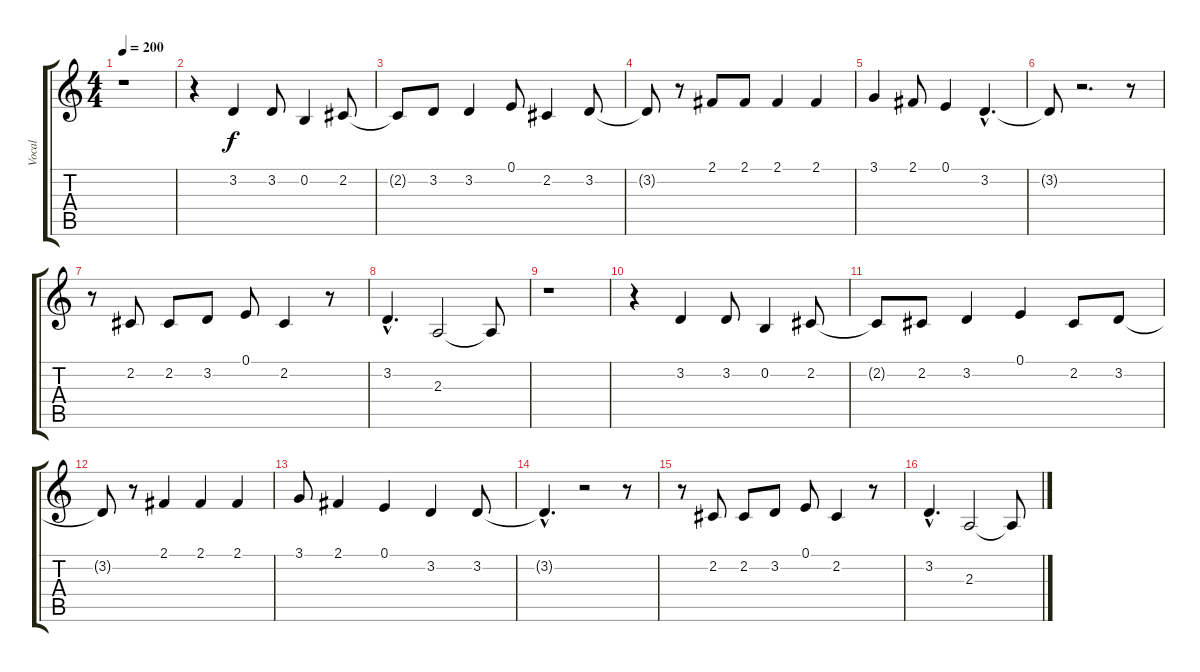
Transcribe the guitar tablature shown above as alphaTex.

\track ("Vocal" "Vocal") {instrument flute}
\staff {score tabs}
\tuning (E4 B3 G3 D3 A2 E2) {hide}
\ts (4 4)
\tempo 200
\clef g2
\ks c
r.1{dy f} |
r.4 3.2.4 3.2.8 0.2.4 2.2.8 |
2.2{t}.8 3.2.8 3.2.4 0.1.8 2.2.4 3.2.8 |
3.2{t}.8 r.8 2.1.8 2.1.8 2.1.4 2.1.4 |
3.1.4 2.1.8 0.1.4 3.2{hac}.4{d} |
3.2{t}.8 r.2{d} r.8 |
r.8 2.2.8 2.2.8 3.2.8 0.1.8 2.2.4 r.8 |
3.2{hac}.4{d} 2.3.2 2.3{t}.8 |
r.1 |
r.4 3.2.4 3.2.8 0.2.4 2.2.8 |
2.2{t}.8 2.2.8 3.2.4 0.1.4 2.2.8 3.2.8 |
3.2{t}.8 r.8 2.1.4 2.1.4 2.1.4 |
3.1.8 2.1.4 0.1.4 3.2.4 3.2.8 |
3.2{hac t}.4{d} r.2 r.8 |
r.8 2.2.8 2.2.8 3.2.8 0.1.8 2.2.4 r.8 |
3.2{hac}.4{d} 2.3.2 2.3{t}.8
